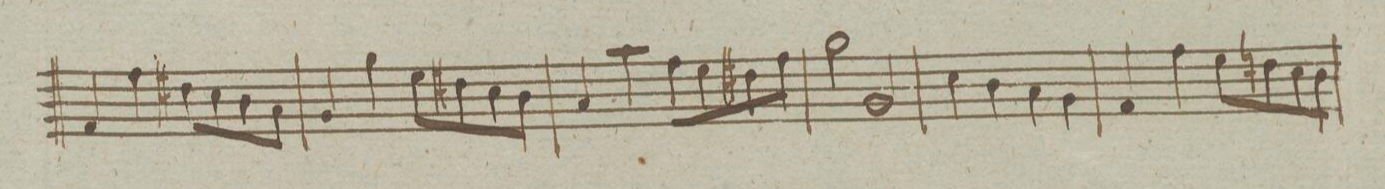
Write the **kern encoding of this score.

**kern
*I"Fagotto Primo.
*clefF4
*k[]
*met(c)
*M4/4
4AA/
4A\
8F#X\L
8E\
8D\
8C\J
=63
4BB/
4B\
8G\L
8F#X\
8E\
8D\J
=64
4C/
4c\
8A\L
8G\
8F#X\
8A\J
=65
2B\
2BB/
=66
4E\
4D\
4C\
4BB\
=67
4AA/
4A\
8G\L
8Fn\
8E\
8D\J
=68
*-
